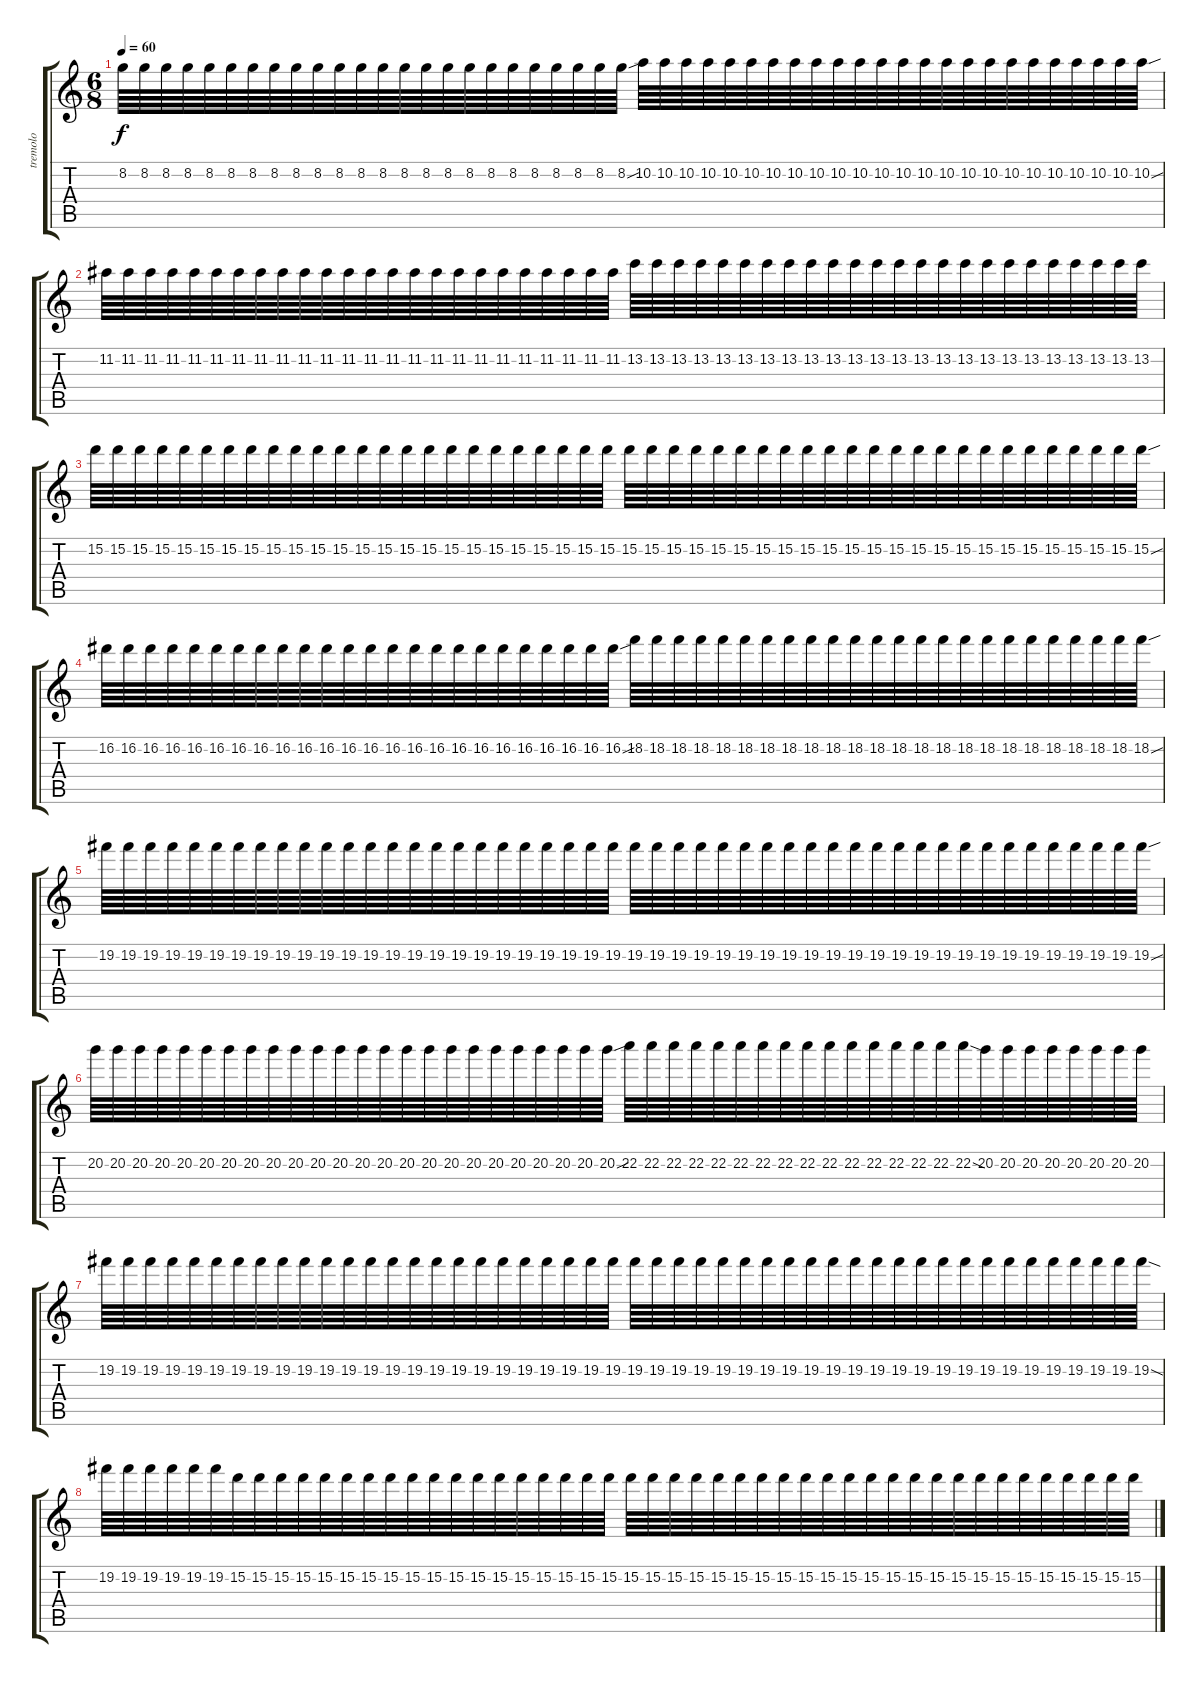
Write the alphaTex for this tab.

\track ("tremolo" "tremolo") {instrument acousticguitarnylon}
\staff {score tabs}
\tuning (E4 B3 G3 D3 A2 E2) {hide}
\ts (6 8)
\tempo 60
\clef g2
\ks c
8.2.64{dy f} 8.2.64 8.2.64 8.2.64 8.2.64 8.2.64 8.2.64 8.2.64 8.2.64 8.2.64 8.2.64 8.2.64 8.2.64 8.2.64 8.2.64 8.2.64 8.2.64 8.2.64 8.2.64 8.2.64 8.2.64 8.2.64 8.2.64 8.2{sou}.64 10.2.64 10.2.64 10.2.64 10.2.64 10.2.64 10.2.64 10.2.64 10.2.64 10.2.64 10.2.64 10.2.64 10.2.64 10.2.64 10.2.64 10.2.64 10.2.64 10.2.64 10.2.64 10.2.64 10.2.64 10.2.64 10.2.64 10.2.64 10.2{sou}.64 |
11.2.64 11.2.64 11.2.64 11.2.64 11.2.64 11.2.64 11.2.64 11.2.64 11.2.64 11.2.64 11.2.64 11.2.64 11.2.64 11.2.64 11.2.64 11.2.64 11.2.64 11.2.64 11.2.64 11.2.64 11.2.64 11.2.64 11.2.64 11.2.64 13.2.64 13.2.64 13.2.64 13.2.64 13.2.64 13.2.64 13.2.64 13.2.64 13.2.64 13.2.64 13.2.64 13.2.64 13.2.64 13.2.64 13.2.64 13.2.64 13.2.64 13.2.64 13.2.64 13.2.64 13.2.64 13.2.64 13.2.64 13.2.64 |
15.2.64 15.2.64 15.2.64 15.2.64 15.2.64 15.2.64 15.2.64 15.2.64 15.2.64 15.2.64 15.2.64 15.2.64 15.2.64 15.2.64 15.2.64 15.2.64 15.2.64 15.2.64 15.2.64 15.2.64 15.2.64 15.2.64 15.2.64 15.2.64 15.2.64 15.2.64 15.2.64 15.2.64 15.2.64 15.2.64 15.2.64 15.2.64 15.2.64 15.2.64 15.2.64 15.2.64 15.2.64 15.2.64 15.2.64 15.2.64 15.2.64 15.2.64 15.2.64 15.2.64 15.2.64 15.2.64 15.2.64 15.2{sou}.64 |
16.2.64{volume 9} 16.2.64 16.2.64 16.2.64 16.2.64 16.2.64 16.2.64 16.2.64 16.2.64 16.2.64 16.2.64 16.2.64 16.2.64 16.2.64 16.2.64 16.2.64 16.2.64 16.2.64 16.2.64 16.2.64 16.2.64 16.2.64 16.2.64 16.2{sou}.64 18.2.64 18.2.64 18.2.64 18.2.64 18.2.64 18.2.64 18.2.64 18.2.64 18.2.64 18.2.64 18.2.64 18.2.64 18.2.64 18.2.64 18.2.64 18.2.64 18.2.64 18.2.64 18.2.64 18.2.64 18.2.64 18.2.64 18.2.64 18.2{sou}.64 |
19.2.64 19.2.64 19.2.64 19.2.64 19.2.64 19.2.64 19.2.64 19.2.64 19.2.64 19.2.64 19.2.64 19.2.64 19.2.64 19.2.64 19.2.64 19.2.64 19.2.64 19.2.64 19.2.64 19.2.64 19.2.64 19.2.64 19.2.64 19.2.64 19.2.64 19.2.64 19.2.64 19.2.64 19.2.64 19.2.64 19.2.64 19.2.64 19.2.64 19.2.64 19.2.64 19.2.64 19.2.64 19.2.64 19.2.64 19.2.64 19.2.64 19.2.64 19.2.64 19.2.64 19.2.64 19.2.64 19.2.64 19.2{sou}.64 |
20.2.64 20.2.64 20.2.64 20.2.64 20.2.64 20.2.64 20.2.64 20.2.64 20.2.64 20.2.64 20.2.64 20.2.64 20.2.64 20.2.64 20.2.64 20.2.64 20.2.64 20.2.64 20.2.64 20.2.64 20.2.64 20.2.64 20.2.64 20.2{sou}.64 22.2.64 22.2.64 22.2.64 22.2.64 22.2.64 22.2.64 22.2.64 22.2.64 22.2.64 22.2.64 22.2.64 22.2.64 22.2.64 22.2.64 22.2.64 22.2{sod}.64 20.2.64 20.2.64 20.2.64 20.2.64 20.2.64 20.2.64 20.2.64 20.2.64 |
19.2.64 19.2.64 19.2.64 19.2.64 19.2.64 19.2.64 19.2.64 19.2.64 19.2.64 19.2.64 19.2.64 19.2.64 19.2.64 19.2.64 19.2.64 19.2.64 19.2.64 19.2.64 19.2.64 19.2.64 19.2.64 19.2.64 19.2.64 19.2.64 19.2.64 19.2.64 19.2.64 19.2.64 19.2.64 19.2.64 19.2.64 19.2.64 19.2.64 19.2.64 19.2.64 19.2.64 19.2.64 19.2.64 19.2.64 19.2.64 19.2.64 19.2.64 19.2.64 19.2.64 19.2.64 19.2.64 19.2.64 19.2{sod}.64 |
19.2.64 19.2.64 19.2.64 19.2.64 19.2.64 19.2.64 15.2.64 15.2.64 15.2.64 15.2.64 15.2.64 15.2.64 15.2.64 15.2.64 15.2.64 15.2.64 15.2.64 15.2.64 15.2.64 15.2.64 15.2.64 15.2.64 15.2.64 15.2.64 15.2.64 15.2.64 15.2.64 15.2.64 15.2.64 15.2.64 15.2.64 15.2.64 15.2.64 15.2.64 15.2.64 15.2.64 15.2.64 15.2.64 15.2.64 15.2.64 15.2.64 15.2.64 15.2.64 15.2.64 15.2.64 15.2.64 15.2.64 15.2.64
